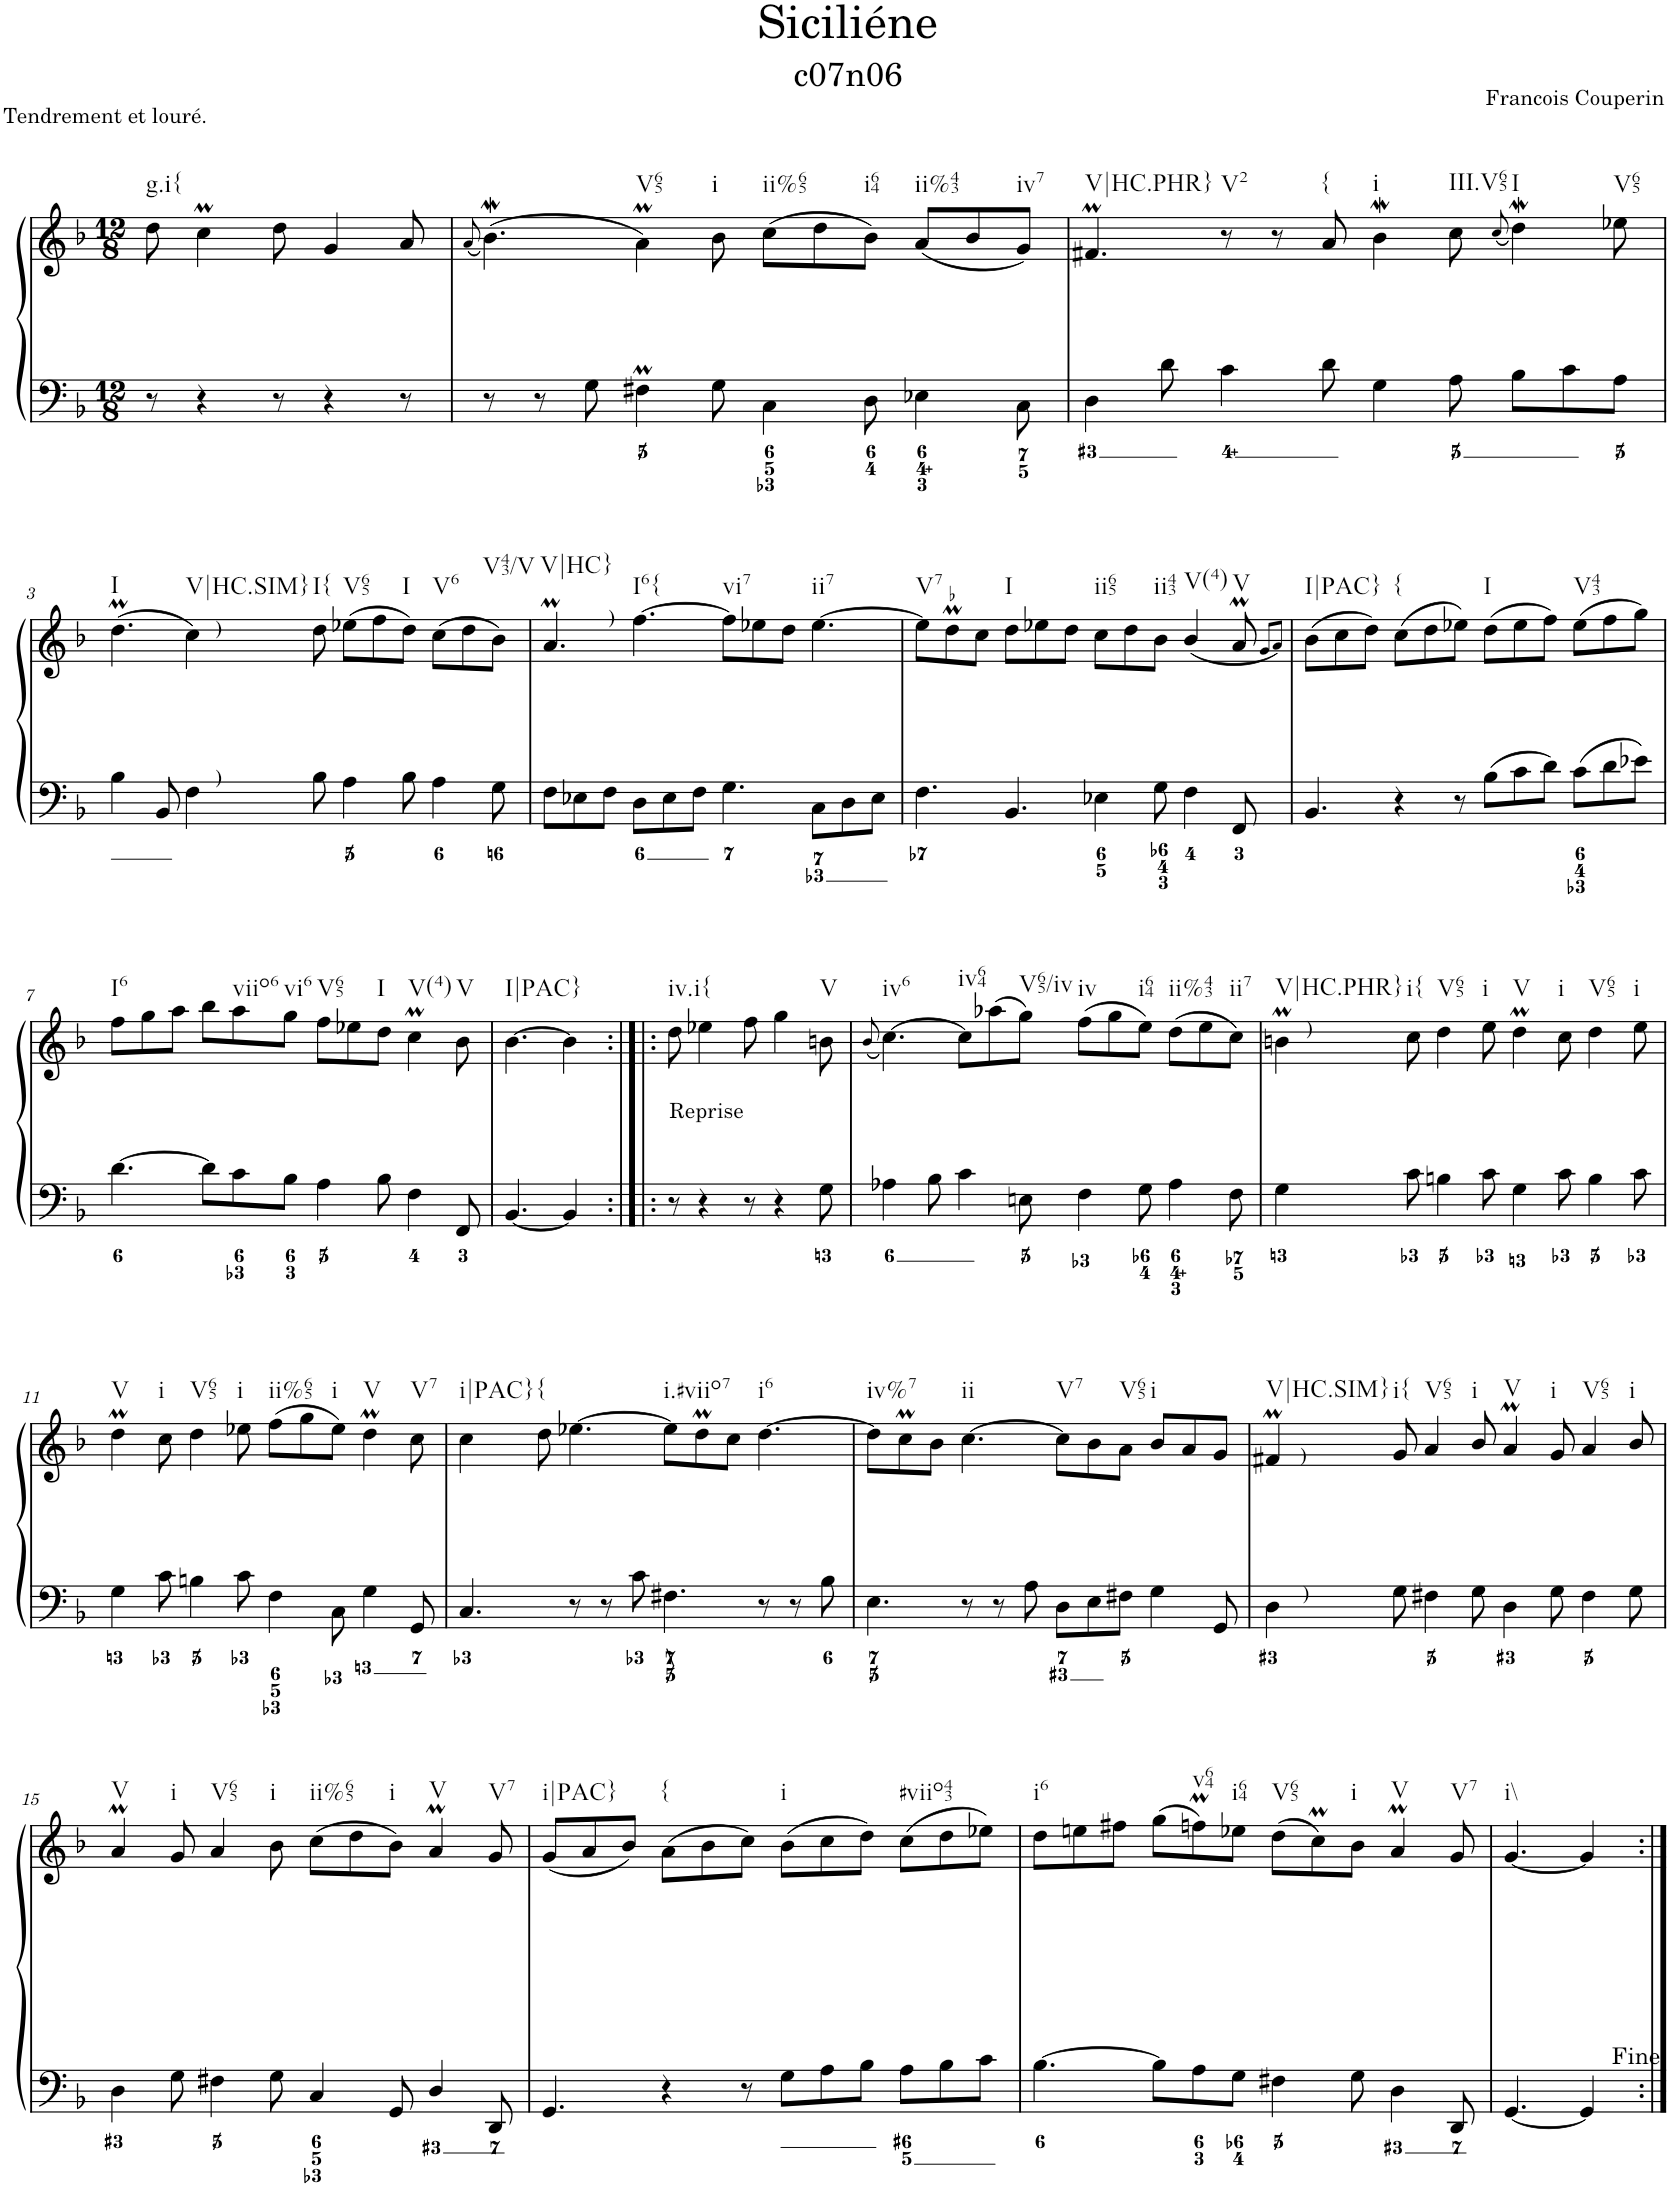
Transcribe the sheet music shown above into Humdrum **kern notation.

**kern	**kern
*part1	*part1
*staff2	*staff1
*I"Piano	*
*I'Pno.	*
*clefF4	*clefG2
*k[b-]	*k[b-]
*M12/8	*M12/8
=	=
!	!LO:TX:a:t=Tendrement et louré.
!	!LO:TX:b:t=g.i{
8r	8dd\
4r	4ccM\
8r	8dd\
4r	4g/
8r	8a/
=1	=1
.	(8qa/
8r	(4.b-w\)
8r	.
8G\	.
!	!LO:TX:b:t=V65
4F#Xm\	4am\)
!	!LO:TX:b:t=i
8G\	8b-\
!	!LO:TX:b:t=ii%65
4C\	(8cc\L
.	8dd\
!	!LO:TX:b:t=i64
8D\	8b-\J)
!	!LO:TX:b:t=ii%43
4E-X\	(8a/L
.	8b-/
!	!LO:TX:b:t=iv7
8C\	8g/J)
=2	=2
!	!LO:TX:b:t=V|HC.PHR}
4D\	4.f#Xm/
8d\	.
!	!LO:TX:b:t=V2
4c\	8r
.	8r
!	!LO:TX:b:t={
8d\	8a/
!	!LO:TX:b:t=i
4G\	4b-w\
!	!LO:TX:b:t=III.V65
8A\	8cc\
.	(8qcc/
!	!LO:TX:b:t=I
8B-\L	4ddW\)
8c\	.
!	!LO:TX:b:t=V65
8A\J	8ee-X\
!!LO:LB:g=z
=3	=3
!	!LO:TX:b:t=I
4B-\	(4.ddM\
8BB-/	.
!	!LO:TX:a:t=)
!	!LO:TX:b:t=V|HC.SIM}
!LO:TX:a:t=)	!
4F\	4cc\)
!	!LO:TX:b:t=I{
8B-\	8dd\
!	!LO:TX:b:t=V65
4A\	(8ee-X\L
.	8ff\
!	!LO:TX:b:t=I
8B-\	8dd\J)
!	!LO:TX:b:t=V6
4A\	(8cc\L
.	8dd\
!	!LO:TX:b:t=V43/V
8G\	8b-\J)
=4	=4
!	!LO:TX:a:t=)
!	!LO:TX:b:t=V|HC}
8F\L	4.am/
8E-X\	.
8F\J	.
!	!LO:TX:b:t=I6{
8D\L	[4.ff\
8E-\	.
8F\J	.
!	!LO:TX:b:t=vi7
4.G\	8ff\L]
.	8ee-X\
.	8dd\J
!	!LO:TX:b:t=ii7
8C\L	[4.ee-\
8D\	.
8E-\J	.
=5	=5
!	!LO:TX:b:t=V7
4.F\	8ee-\L]
!	!LO:MOR:acc=-
.	8ddm\
.	8cc\J
!	!LO:TX:b:t=I
4.BB-/	8dd\L
.	8ee-X\
.	8dd\J
!	!LO:TX:b:t=ii65
4E-X\	8cc\L
.	8dd\
!	!LO:TX:b:t=ii43
8G\	8b-\J
!	!LO:TX:b:t=V(4)
4F\	(4b-/
!	!LO:TX:b:t=V
8FF/	8am/
.	8qg/L
.	8qa/J)
=6	=6
!	!LO:TX:b:t=I|PAC}
4.BB-/	(8b-\L
.	8cc\
.	8dd\J)
!	!LO:TX:b:t={
4r	(8cc\L
.	8dd\
8r	8ee-X\J)
!	!LO:TX:b:t=I
8B-\L	(8dd\L
8c\	8ee-\
8d\J	8ff\J)
!	!LO:TX:b:t=V43
8c\L	(8ee-\L
8d\	8ff\
8e-X\J	8gg\J)
!!LO:LB:g=z
=7	=7
!	!LO:TX:b:t=I6
[4.d\	8ff\L
.	8gg\
.	8aa\J
8d\L]	8bb-\L
!	!LO:TX:b:t=viio6
8c\	8aa\
!	!LO:TX:b:t=vi6
8B-\J	8gg\J
!	!LO:TX:b:t=V65
4A\	8ff\L
.	8ee-X\
!	!LO:TX:b:t=I
8B-\	8dd\J
!	!LO:TX:b:t=V(4)
4F\	4ccM\
!	!LO:TX:b:t=V
8FF/	8b-\
=8	=8
!	!LO:TX:b:t=I|PAC}
[4.BB-/	[4.b-\
4BB-/]	4b-\]
=8X1:|!|:	=8X1:|!|:
!	!LO:TX:b:t=iv.i{
!LO:TX:a:t=Reprise	!
8r	8dd\
4r	4ee-X\
8r	8ff\
4r	4gg\
!	!LO:TX:b:t=V
8G\	8bn\
=9	=9
.	(8qb-/
!	!LO:TX:b:t=iv6
4A-X\	[4.cc\)
8B-\	.
!	!LO:TX:b:t=iv64
4c\	8cc\L]
.	(8aa-X\
!	!LO:TX:b:t=V65/iv
8En\	8gg\J)
!	!LO:TX:b:t=iv
4F\	(8ff\L
.	8gg\
!	!LO:TX:b:t=i64
8G\	8ee\J)
!	!LO:TX:b:t=ii%43
4A-\	(8dd\L
.	8ee\
!	!LO:TX:b:t=ii7
8F\	8cc\J)
=10	=10
!	!LO:TX:a:t=)
!	!LO:TX:b:t=V|HC.PHR}
4G\	4bnm\
!	!LO:TX:b:t=i{
8c\	8cc\
!	!LO:TX:b:t=V65
4Bn\	4dd\
!	!LO:TX:b:t=i
8c\	8ee\
!	!LO:TX:b:t=V
4G\	4ddM\
!	!LO:TX:b:t=i
8c\	8cc\
!	!LO:TX:b:t=V65
4B\	4dd\
!	!LO:TX:b:t=i
8c\	8ee\
!!LO:LB:g=z
=11	=11
!	!LO:TX:b:t=V
4G\	4ddM\
!	!LO:TX:b:t=i
8c\	8cc\
!	!LO:TX:b:t=V65
4Bn\	4dd\
!	!LO:TX:b:t=i
8c\	8ee-X\
!	!LO:TX:b:t=ii%65
4F\	(8ff\L
.	8gg\
!	!LO:TX:b:t=i
8C\	8ee-\J)
!	!LO:TX:b:t=V
4G\	4ddM\
!	!LO:TX:b:t=V7
8GG/	8cc\
=12	=12
!	!LO:TX:b:t=i|PAC}
4.C/	4cc\
!	!LO:TX:b:t={
.	8dd\
8r	[4.ee-X\
8r	.
8c\	.
!	!LO:TX:b:t=i.#viio7
4.F#X\	8ee-\L]
.	8ddM\
.	8cc\J
!	!LO:TX:b:t=i6
8r	[4.dd\
8r	.
8B-\	.
=13	=13
!	!LO:TX:b:t=iv%7
4.E\	8dd\L]
.	8ccM\
.	8b-\J
!	!LO:TX:b:t=ii
8r	[4.cc\
8r	.
8A\	.
!	!LO:TX:b:t=V7
8D\L	8cc\L]
8E\	8b-\
!	!LO:TX:b:t=V65
8F#X\J	8a\J
!	!LO:TX:b:t=i
4G\	8b-/L
.	8a/
8GG/	8g/J
=14	=14
!	!LO:TX:a:t=)
!	!LO:TX:b:t=V|HC.SIM}
!LO:TX:a:t=)	!
4D\	4f#Xm/
!	!LO:TX:b:t=i{
8G\	8g/
!	!LO:TX:b:t=V65
4F#X\	4a/
!	!LO:TX:b:t=i
8G\	8b-/
!	!LO:TX:b:t=V
4D\	4am/
!	!LO:TX:b:t=i
8G\	8g/
!	!LO:TX:b:t=V65
4F#\	4a/
!	!LO:TX:b:t=i
8G\	8b-/
!!LO:LB:g=z
=15	=15
!	!LO:TX:b:t=V
4D\	4am/
!	!LO:TX:b:t=i
8G\	8g/
!	!LO:TX:b:t=V65
4F#X\	4a/
!	!LO:TX:b:t=i
8G\	8b-\
!	!LO:TX:b:t=ii%65
4C/	(8cc\L
.	8dd\
!	!LO:TX:b:t=i
8GG/	8b-\J)
!	!LO:TX:b:t=V
4D/	4am/
!	!LO:TX:b:t=V7
8DD/	8g/
=16	=16
!	!LO:TX:b:t=i|PAC}
4.GG/	(8g/L
.	8a/
.	8b-/J)
!	!LO:TX:b:t={
4r	(8a\L
.	8b-\
8r	8cc\J)
!	!LO:TX:b:t=i
8G\L	(8b-\L
8A\	8cc\
8B-\J	8dd\J)
!	!LO:TX:b:t=#viio43
8A\L	(8cc\L
8B-\	8dd\
8c\J	8ee-X\J)
=17	=17
!	!LO:TX:b:t=i6
[4.B-\	8dd\L
.	8een\
.	8ff#X\J
8B-\L]	(8gg\L
!	!LO:TX:b:t=v64
8A\	8ffnM\)
!	!LO:TX:b:t=i64
8G\J	8ee-X\J
!	!LO:TX:b:t=V65
4F#X\	(8dd\L
.	8ccM\)
!	!LO:TX:b:t=i
8G\	8b-\J
!	!LO:TX:b:t=V
4D\	4am/
!	!LO:TX:b:t=V7
8DD/	8g/
=18	=18
!	!LO:TX:b:t=i\\
[4.GG/	[4.g/
4GG/]	4g/]
=:|!	=:|!
*-	*-
